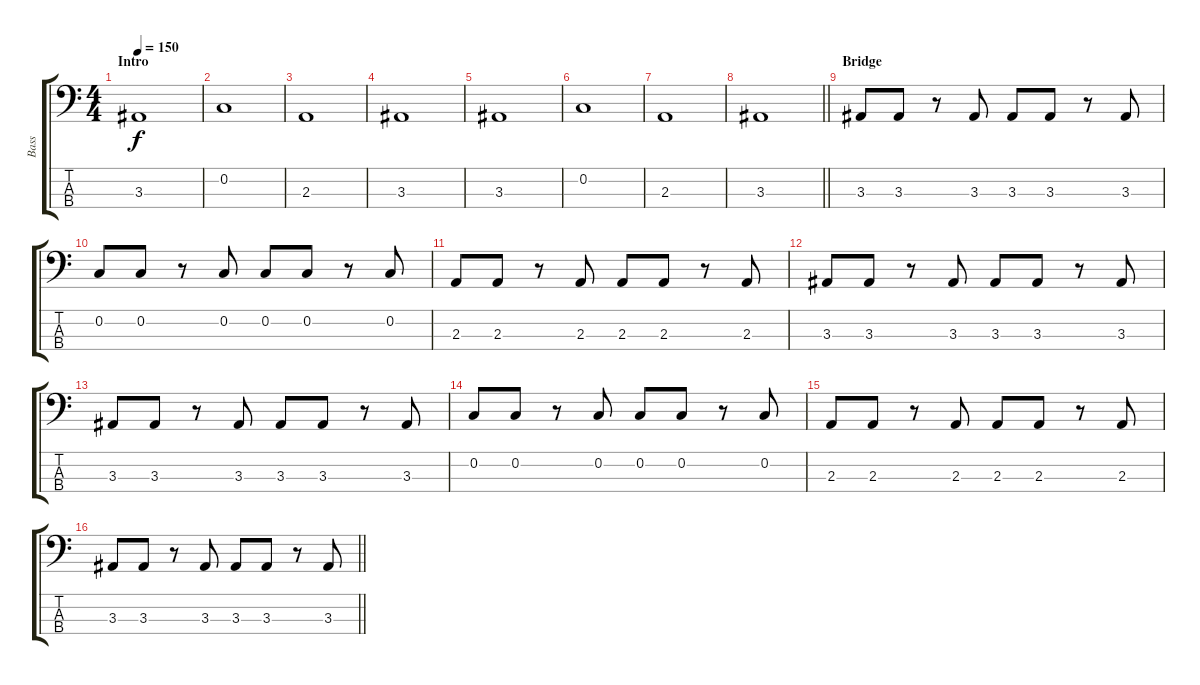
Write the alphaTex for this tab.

\track ("Bass" "Bass") {instrument electricbassfinger}
\staff {score tabs}
\tuning (F2 C2 G1 C1) {hide}
\ts (4 4)
\section ("" "Intro")
\tempo 150
\clef f4
\ks c
3.3.1{dy f instrument electricbassfinger} |
0.2.1 |
2.3.1 |
3.3.1 |
3.3.1 |
0.2.1 |
2.3.1 |
\barLineRight lightlight
3.3.1 |
\section ("" "Bridge")
3.3.8 3.3.8 r.8 3.3.8 3.3.8 3.3.8 r.8 3.3.8 |
0.2.8 0.2.8 r.8 0.2.8 0.2.8 0.2.8 r.8 0.2.8 |
2.3.8 2.3.8 r.8 2.3.8 2.3.8 2.3.8 r.8 2.3.8 |
3.3.8 3.3.8 r.8 3.3.8 3.3.8 3.3.8 r.8 3.3.8 |
3.3.8 3.3.8 r.8 3.3.8 3.3.8 3.3.8 r.8 3.3.8 |
0.2.8 0.2.8 r.8 0.2.8 0.2.8 0.2.8 r.8 0.2.8 |
2.3.8 2.3.8 r.8 2.3.8 2.3.8 2.3.8 r.8 2.3.8 |
\barLineRight lightlight
3.3.8 3.3.8 r.8 3.3.8 3.3.8 3.3.8 r.8 3.3.8
